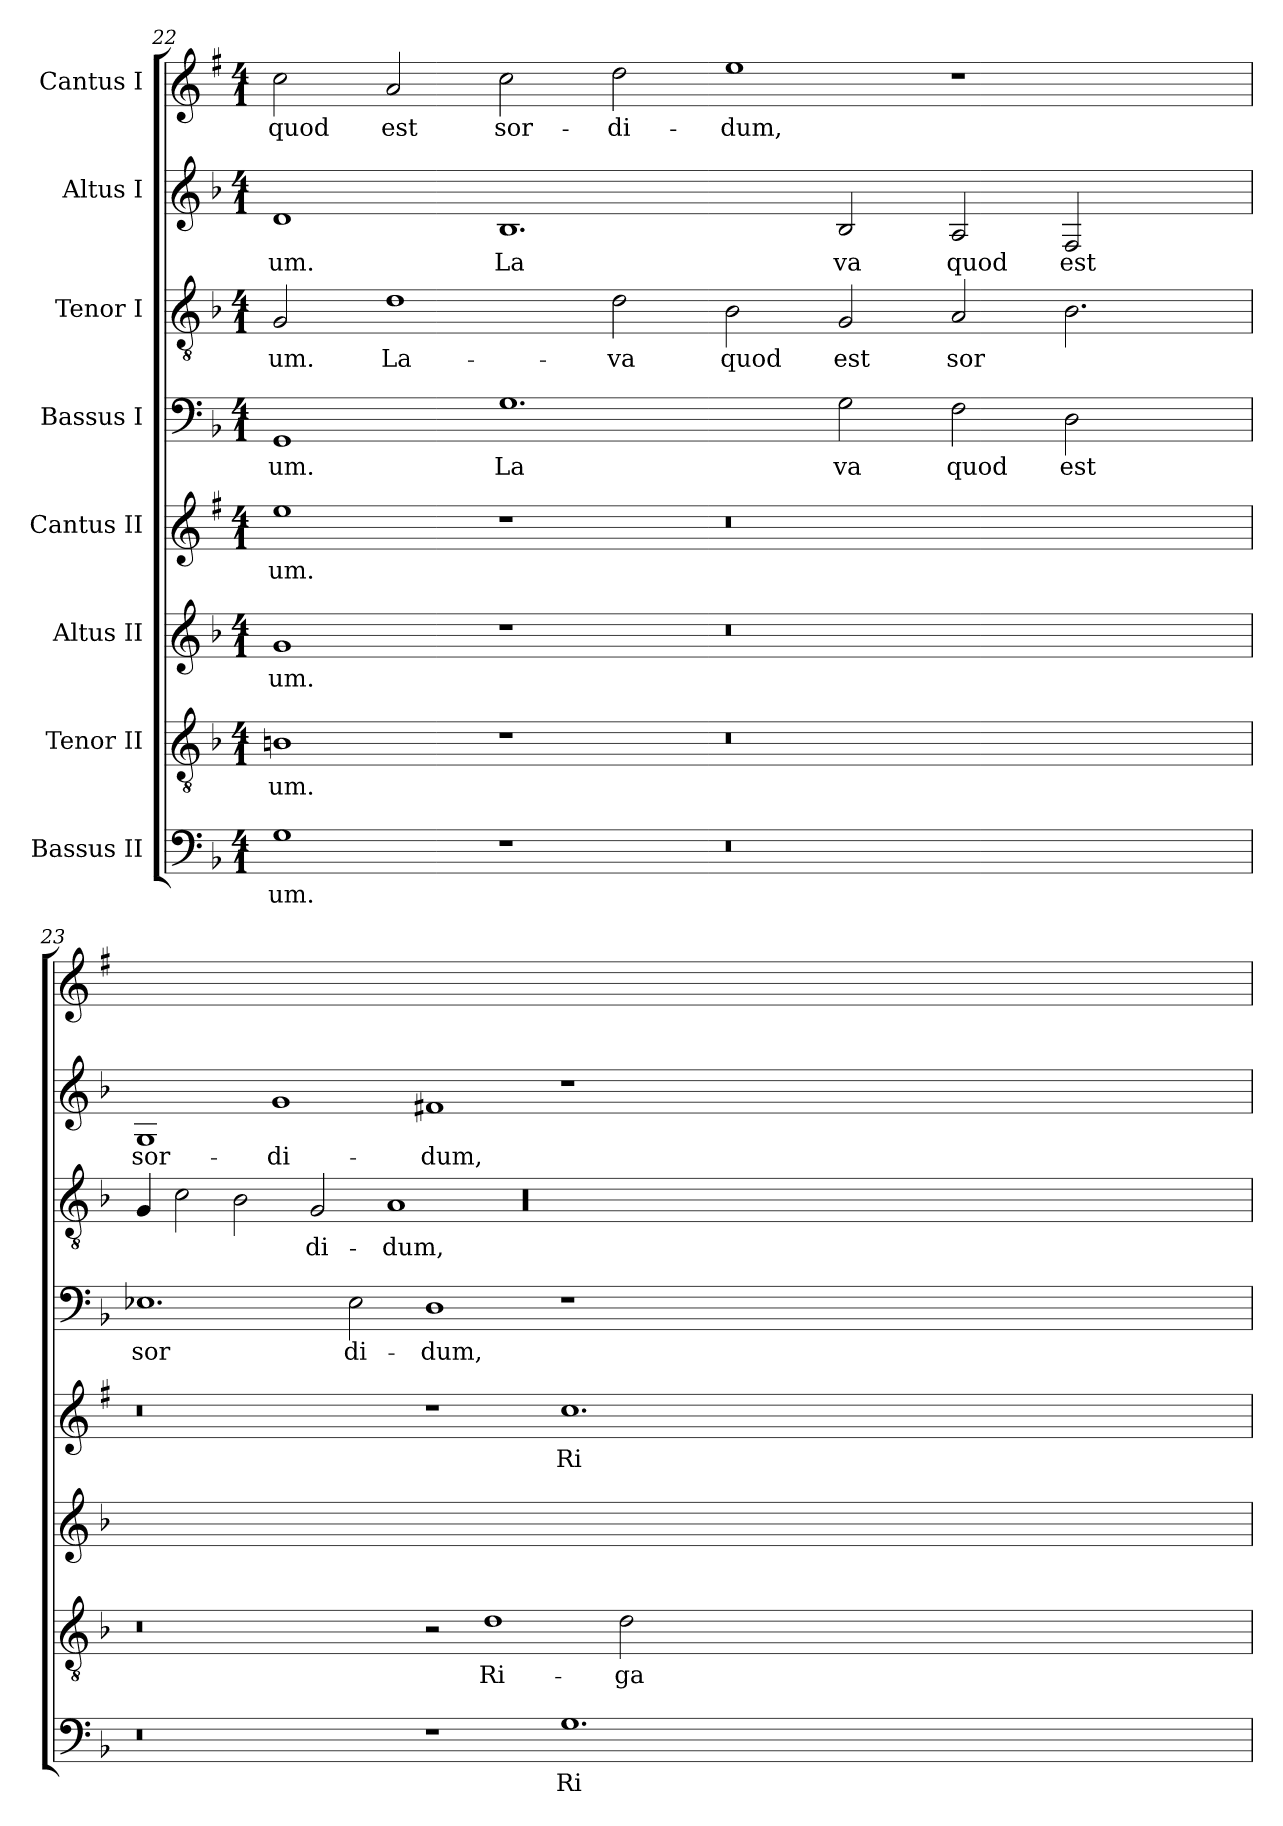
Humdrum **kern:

**kern	**text	**kern	**text	**kern	**text	**kern	**text	**kern	**text	**kern	**text	**kern	**text	**kern	**text
*part8	*part8	*part7	*part7	*part6	*part6	*part5	*part5	*part4	*part4	*part3	*part3	*part2	*part2	*part1	*part1
*staff8	*staff8	*staff7	*staff7	*staff6	*staff6	*staff5	*staff5	*staff4	*staff4	*staff3	*staff3	*staff2	*staff2	*staff1	*staff1
*I"Bassus II	*	*I"Tenor II	*	*I"Altus II	*	*I"Cantus II	*	*I"Bassus I	*	*I"Tenor I	*	*I"Altus I	*	*I"Cantus I	*
!!LO:LB:g=z
*clefF4	*	*clefGv2	*	*clefG2	*	*clefG2	*	*clefF4	*	*clefGv2	*	*clefG2	*	*clefG2	*
*	*	*	*	*	*	*ITrd1c2	*	*	*	*	*	*	*	*ITrd1c2	*
*k[b-]	*	*k[b-]	*	*k[b-]	*	*k[b-]	*	*k[b-]	*	*k[b-]	*	*k[b-]	*	*k[b-]	*
*F:	*	*F:	*	*F:	*	*F:	*	*F:	*	*F:	*	*F:	*	*F:	*
*M4/1	*	*M4/1	*	*M4/1	*	*M4/1	*	*M4/1	*	*M4/1	*	*M4/1	*	*M4/1	*
=22A	=22A	=22A	=22A	=22A	=22A	=22A	=22A	=22A	=22A	=22A	=22A	=22A	=22A	=22A	=22A
!	!LO:LY:b	!	!LO:LY:b	!	!LO:LY:b	!	!LO:LY:b	!	!LO:LY:b	!	!LO:LY:b	!	!LO:LY:b	!	!LO:LY:b
1G	-um.	1Bn	-um.	1g	-um.	1dd	-um.	1GG	-um.	2G	-um.	1d	-um.	2b-	quod
!	!	!	!	!	!	!	!	!	!	!	!LO:LY:b	!	!	!	!LO:LY:b
.	.	.	.	.	.	.	.	.	.	1d	La-	.	.	2g	est
!	!	!	!	!	!	!	!	!	!LO:LY:b	!	!	!	!LO:LY:b	!	!LO:LY:b
1r	.	1r	.	1r	.	1r	.	1.G	La	.	.	1.B-	La	2b-	sor-
!	!	!	!	!	!	!	!	!	!	!	!LO:LY:b	!	!	!	!LO:LY:b
.	.	.	.	.	.	.	.	.	.	2d	-va	.	.	2cc	-di-
!	!	!	!	!	!	!	!	!	!	!	!LO:LY:b	!	!	!	!LO:LY:b
0r	.	0r	.	0r	.	0r	.	.	.	2B-	quod	.	.	1dd	-dum,
!	!	!	!	!	!	!	!	!	!LO:LY:b	!	!LO:LY:b	!	!LO:LY:b	!	!
.	.	.	.	.	.	.	.	2G	va	2G	est	2B-	va	.	.
!	!	!	!	!	!	!	!	!	!LO:LY:b	!	!LO:LY:b	!	!LO:LY:b	!	!
.	.	.	.	.	.	.	.	2F	quod	2A	sor	2A	quod	1r	.
!	!	!	!	!	!	!	!	!	!LO:LY:b	!	!	!	!LO:LY:b	!	!
.	.	.	.	.	.	.	.	2D	est	2.B-	.	2F	est	.	.
4ryy	.	4ryy	.	4ryy	.	4ryy	.	4ryy	.	.	.	4ryy	.	4ryy	.
=23A	=23A	=23A	=23A	=23A	=23A	=23A	=23A	=23A	=23A	=23A	=23A	=23A	=23A	=23A	=23A
!	!	!	!	!	!	!	!	!	!LO:LY:b	!	!	!	!LO:LY:b	!	!
0r	.	0r	.	00ryy	.	0r	.	1.E-X	sor	4G	.	1G	sor-	00ryy	.
.	.	.	.	.	.	.	.	.	.	2c	.	.	.	.	.
.	.	.	.	.	.	.	.	.	.	2B-	.	.	.	.	.
!	!	!	!	!	!	!	!	!	!	!	!	!	!LO:LY:b	!	!
.	.	.	.	.	.	.	.	.	.	.	.	1g	-di-	.	.
!	!	!	!	!	!	!	!	!	!	!	!LO:LY:b	!	!	!	!
.	.	.	.	.	.	.	.	.	.	2G	di-	.	.	.	.
!	!	!	!	!	!	!	!	!	!LO:LY:b	!	!	!	!	!	!
.	.	.	.	.	.	.	.	2E-	di-	.	.	.	.	.	.
!	!	!	!	!	!	!	!	!	!	!	!LO:LY:b	!	!	!	!
.	.	.	.	.	.	.	.	.	.	1A	-dum,	.	.	.	.
!	!	!	!	!	!	!	!	!	!LO:LY:b	!	!	!	!LO:LY:b	!	!
1r	.	2r	.	.	.	1r	.	1D	-dum,	.	.	1f#X	-dum,	.	.
!	!	!	!LO:LY:b	!	!	!	!	!	!	!	!	!	!	!	!
.	.	1d	Ri-	.	.	.	.	.	.	.	.	.	.	.	.
.	.	.	.	.	.	.	.	.	.	00r	.	.	.	.	.
!	!LO:LY:b	!	!	!	!	!	!LO:LY:b	!	!	!	!	!	!	!	!
1.G	Ri	.	.	.	.	1.b-	Ri	1r	.	.	.	1r	.	.	.
!	!	!	!LO:LY:b	!	!	!	!	!	!	!	!	!	!	!	!
.	.	2d	-ga	.	.	.	.	.	.	.	.	.	.	.	.
.	.	00ryy	.	00ryy	.	.	.	00ryy	.	.	.	00ryy	.	00ryy	.
00ryy	.	.	.	.	.	00ryy	.	.	.	.	.	.	.	.	.
.	.	.	.	.	.	.	.	.	.	00ryy	.	.	.	.	.
.	.	0ryy	.	0ryy	.	.	.	0ryy	.	.	.	0ryy	.	0ryy	.
0ryy	.	.	.	.	.	0ryy	.	.	.	.	.	.	.	.	.
.	.	2.ryy	.	2.ryy	.	.	.	2.ryy	.	.	.	2.ryy	.	2.ryy	.
4ryy	.	.	.	.	.	4ryy	.	.	.	.	.	.	.	.	.
=	=	=	=	=	=	=	=	=	=	=	=	=	=	=	=
*-	*-	*-	*-	*-	*-	*-	*-	*-	*-	*-	*-	*-	*-	*-	*-
